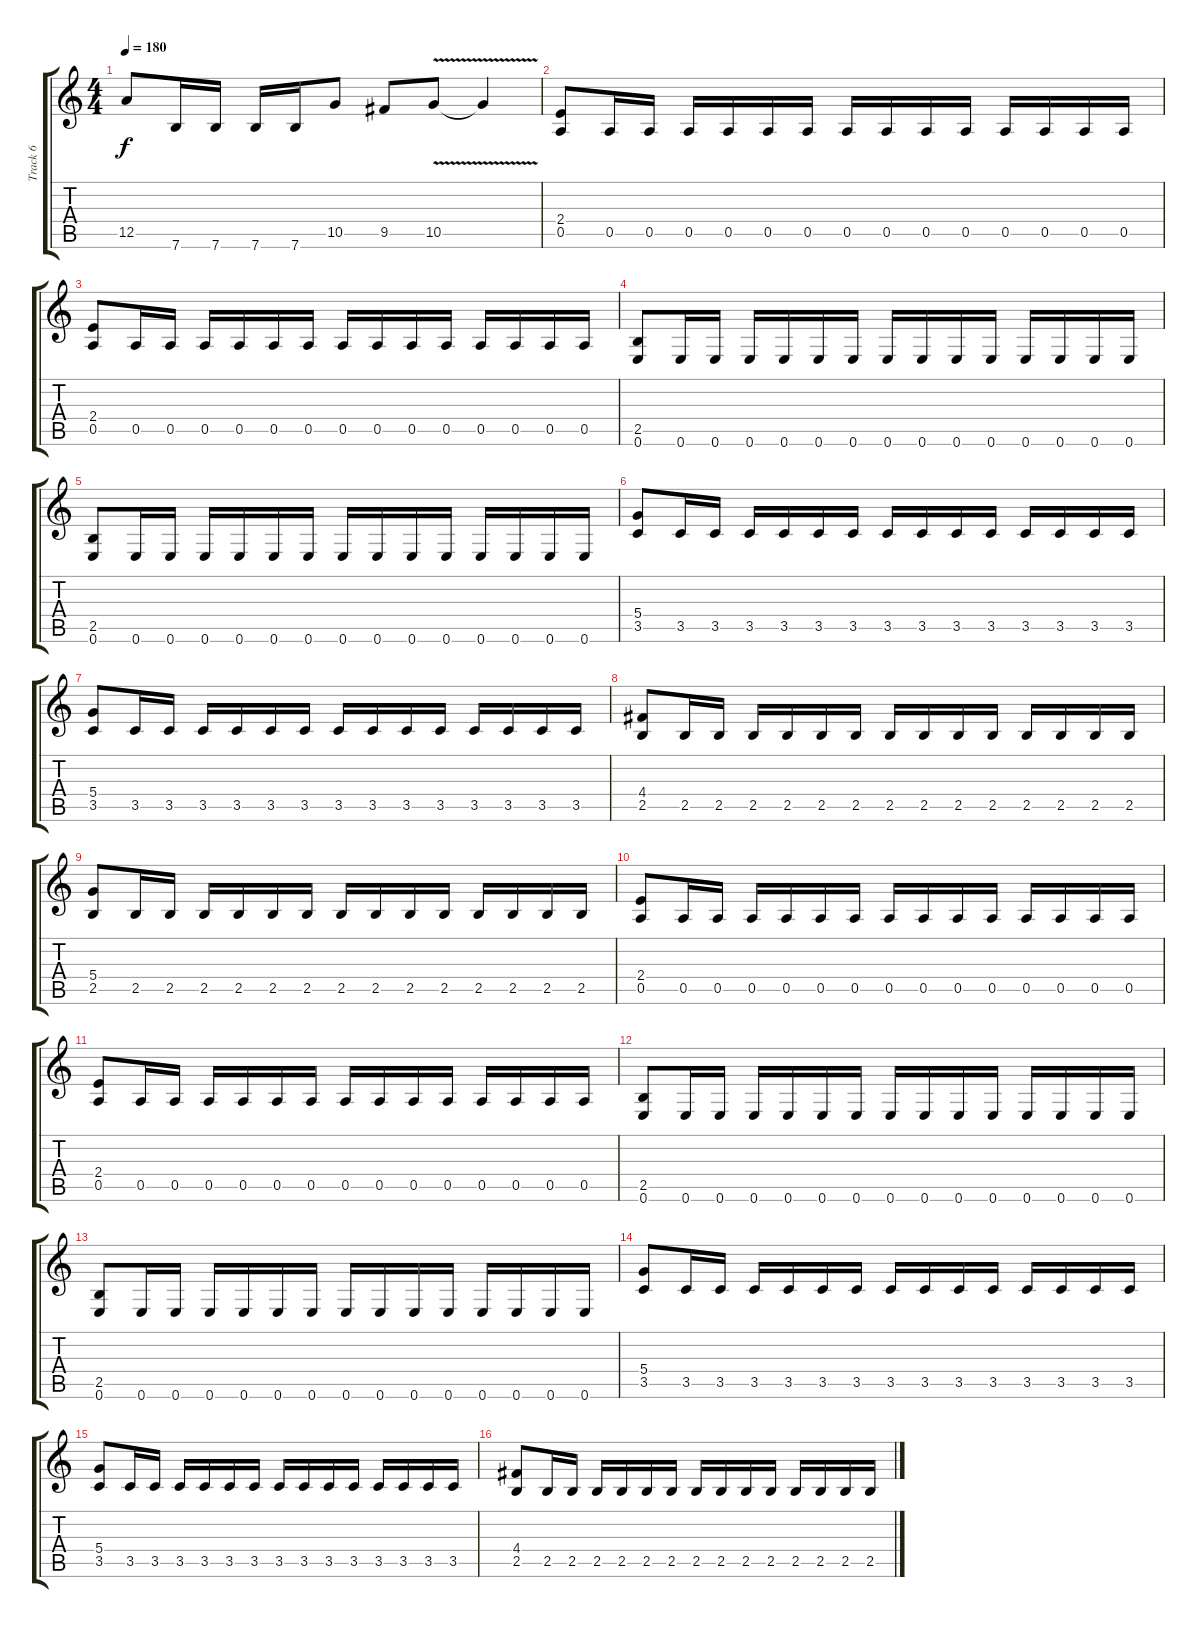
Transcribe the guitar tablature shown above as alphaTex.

\track ("Track 6" "Track 6") {instrument electricguitarmuted}
\staff {score tabs}
\tuning (E4 B3 G3 D3 A2 E2) {hide}
\ts (4 4)
\tempo 180
\clef g2
\ks c
12.5.8{dy f} 7.6.16 7.6.16 7.6.16 7.6.16 10.5.8 9.5.8 10.5{v}.8 10.5{t}.4 |
(2.4 0.5).8 0.5.16 0.5.16 0.5.16 0.5.16 0.5.16 0.5.16 0.5.16 0.5.16 0.5.16 0.5.16 0.5.16 0.5.16 0.5.16 0.5.16 |
(2.4 0.5).8 0.5.16 0.5.16 0.5.16 0.5.16 0.5.16 0.5.16 0.5.16 0.5.16 0.5.16 0.5.16 0.5.16 0.5.16 0.5.16 0.5.16 |
(2.5 0.6).8 0.6.16 0.6.16 0.6.16 0.6.16 0.6.16 0.6.16 0.6.16 0.6.16 0.6.16 0.6.16 0.6.16 0.6.16 0.6.16 0.6.16 |
(2.5 0.6).8 0.6.16 0.6.16 0.6.16 0.6.16 0.6.16 0.6.16 0.6.16 0.6.16 0.6.16 0.6.16 0.6.16 0.6.16 0.6.16 0.6.16 |
(5.4 3.5).8 3.5.16 3.5.16 3.5.16 3.5.16 3.5.16 3.5.16 3.5.16 3.5.16 3.5.16 3.5.16 3.5.16 3.5.16 3.5.16 3.5.16 |
(5.4 3.5).8 3.5.16 3.5.16 3.5.16 3.5.16 3.5.16 3.5.16 3.5.16 3.5.16 3.5.16 3.5.16 3.5.16 3.5.16 3.5.16 3.5.16 |
(4.4 2.5).8 2.5.16 2.5.16 2.5.16 2.5.16 2.5.16 2.5.16 2.5.16 2.5.16 2.5.16 2.5.16 2.5.16 2.5.16 2.5.16 2.5.16 |
(5.4 2.5).8 2.5.16 2.5.16 2.5.16 2.5.16 2.5.16 2.5.16 2.5.16 2.5.16 2.5.16 2.5.16 2.5.16 2.5.16 2.5.16 2.5.16 |
(2.4 0.5).8 0.5.16 0.5.16 0.5.16 0.5.16 0.5.16 0.5.16 0.5.16 0.5.16 0.5.16 0.5.16 0.5.16 0.5.16 0.5.16 0.5.16 |
(2.4 0.5).8 0.5.16 0.5.16 0.5.16 0.5.16 0.5.16 0.5.16 0.5.16 0.5.16 0.5.16 0.5.16 0.5.16 0.5.16 0.5.16 0.5.16 |
(2.5 0.6).8 0.6.16 0.6.16 0.6.16 0.6.16 0.6.16 0.6.16 0.6.16 0.6.16 0.6.16 0.6.16 0.6.16 0.6.16 0.6.16 0.6.16 |
(2.5 0.6).8 0.6.16 0.6.16 0.6.16 0.6.16 0.6.16 0.6.16 0.6.16 0.6.16 0.6.16 0.6.16 0.6.16 0.6.16 0.6.16 0.6.16 |
(5.4 3.5).8 3.5.16 3.5.16 3.5.16 3.5.16 3.5.16 3.5.16 3.5.16 3.5.16 3.5.16 3.5.16 3.5.16 3.5.16 3.5.16 3.5.16 |
(5.4 3.5).8 3.5.16 3.5.16 3.5.16 3.5.16 3.5.16 3.5.16 3.5.16 3.5.16 3.5.16 3.5.16 3.5.16 3.5.16 3.5.16 3.5.16 |
(4.4 2.5).8 2.5.16 2.5.16 2.5.16 2.5.16 2.5.16 2.5.16 2.5.16 2.5.16 2.5.16 2.5.16 2.5.16 2.5.16 2.5.16 2.5.16
